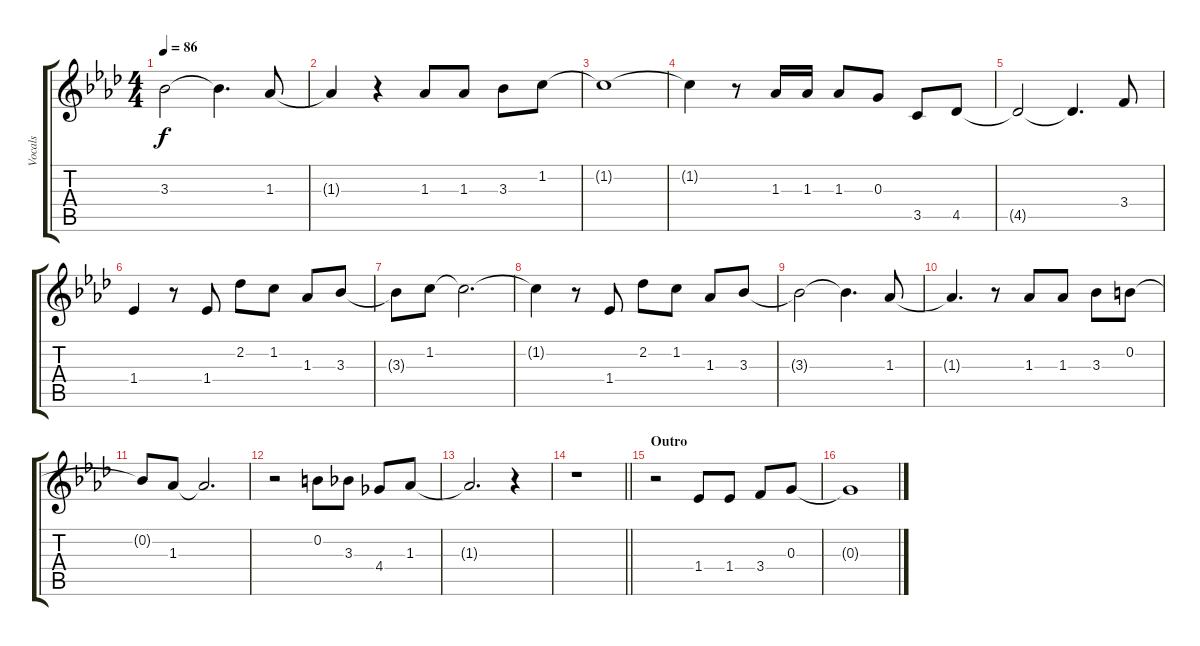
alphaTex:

\track ("Vocals" "Vocals") {instrument choiraahs}
\staff {score tabs}
\tuning (E5 B4 G4 D4 A3 E3) {hide}
\ts (4 4)
\tempo 86
\clef g2
\ks ab
3.3{t}.2{dy f} 3.3{t}.4{d} 1.3.8 |
1.3{t}.4 r.4 1.3.8 1.3.8 3.3.8 1.2.8 |
1.2{t}.1 |
1.2{t}.4 r.8 1.3.16 1.3.16 1.3.8 0.3.8 3.5.8 4.5.8 |
4.5{t}.2 4.5{t}.4{d} 3.4.8 |
1.4.4 r.8 1.4.8 2.2.8 1.2.8 1.3.8 3.3.8 |
3.3{t}.8 1.2.8 1.2{t}.2{d} |
1.2{t}.4 r.8 1.4.8 2.2.8 1.2.8 1.3.8 3.3.8 |
3.3{t}.2 3.3{t}.4{d} 1.3.8 |
1.3{t}.4{d} r.8 1.3.8 1.3.8 3.3.8 0.2.8 |
0.2{t}.8 1.3.8 1.3{t}.2{d} |
r.2 0.2.8 3.3.8 4.4.8 1.3.8 |
1.3{t}.2{d} r.4 |
\barLineRight lightlight
r.1 |
\section ("" "Outro")
r.2 1.4.8 1.4.8 3.4.8 0.3.8 |
0.3{t}.1
